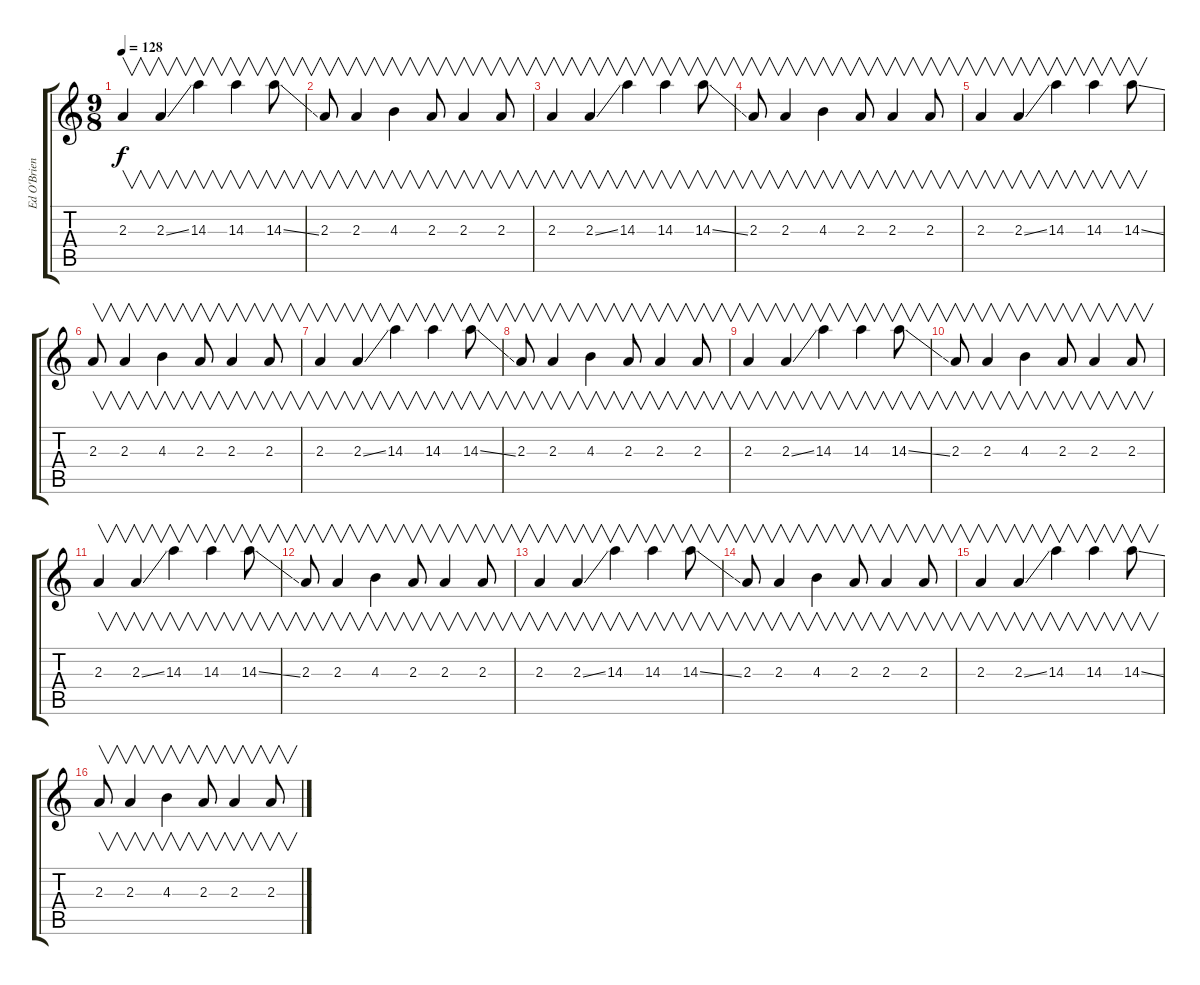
\track ("Ed O'Brien - Guitar" "Ed O'Brien") {instrument overdrivenguitar}
\staff {score tabs}
\tuning (E4 B3 G3 D3 A2 E2) {hide}
\ts (9 8)
\tempo 128
\clef g2
\ks c
2.3.4{v dy f} 2.3{ss}.4{v} 14.3.4{v} 14.3.4{v} 14.3{ss}.8{v} |
2.3.8{v} 2.3.4{v} 4.3.4{v} 2.3.8{v} 2.3.4{v} 2.3.8{v} |
2.3.4{v} 2.3{ss}.4{v} 14.3.4{v} 14.3.4{v} 14.3{ss}.8{v} |
2.3.8{v} 2.3.4{v} 4.3.4{v} 2.3.8{v} 2.3.4{v} 2.3.8{v} |
2.3.4{v} 2.3{ss}.4{v} 14.3.4{v} 14.3.4{v} 14.3{ss}.8{v} |
2.3.8{v} 2.3.4{v} 4.3.4{v} 2.3.8{v} 2.3.4{v} 2.3.8{v} |
2.3.4{v} 2.3{ss}.4{v} 14.3.4{v} 14.3.4{v} 14.3{ss}.8{v} |
2.3.8{v} 2.3.4{v} 4.3.4{v} 2.3.8{v} 2.3.4{v} 2.3.8{v} |
2.3.4{v} 2.3{ss}.4{v} 14.3.4{v} 14.3.4{v} 14.3{ss}.8{v} |
2.3.8{v} 2.3.4{v} 4.3.4{v} 2.3.8{v} 2.3.4{v} 2.3.8{v} |
2.3.4{v} 2.3{ss}.4{v} 14.3.4{v} 14.3.4{v} 14.3{ss}.8{v} |
2.3.8{v} 2.3.4{v} 4.3.4{v} 2.3.8{v} 2.3.4{v} 2.3.8{v} |
2.3.4{v volume 12} 2.3{ss}.4{v} 14.3.4{v} 14.3.4{v} 14.3{ss}.8{v} |
2.3.8{v} 2.3.4{v} 4.3.4{v} 2.3.8{v} 2.3.4{v} 2.3.8{v} |
2.3.4{v} 2.3{ss}.4{v} 14.3.4{v} 14.3.4{v} 14.3{ss}.8{v} |
2.3.8{v} 2.3.4{v} 4.3.4{v} 2.3.8{v} 2.3.4{v} 2.3{ss}.8{v}
